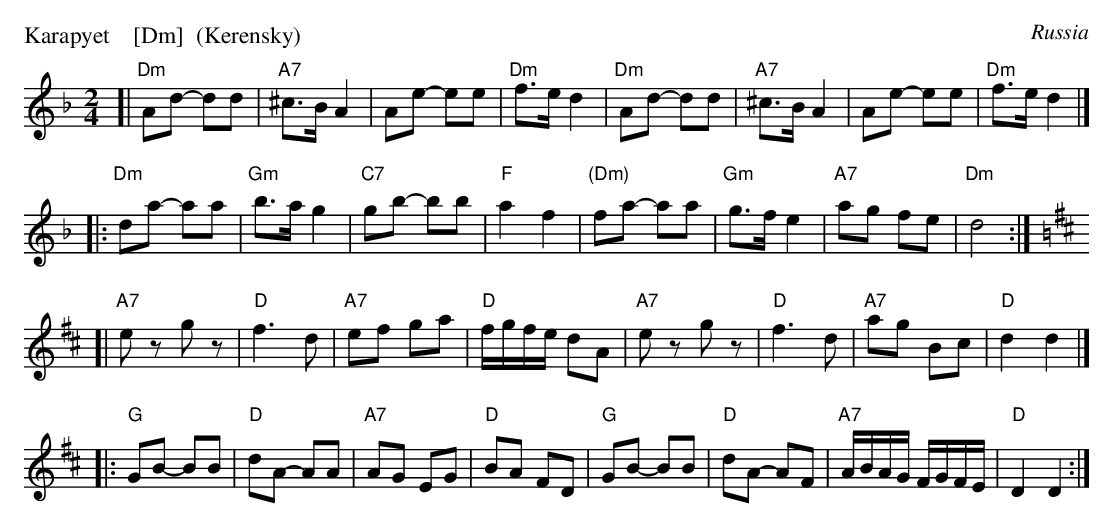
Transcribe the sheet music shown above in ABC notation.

X:1
P: Karapyet    [Dm]  (Kerensky)
O: Russia
M: 2/4
L: 1/8
K: Dm
[| "Dm"Ad- dd | "A7"^c>B A2 | Ae- ee | "Dm"f>e d2 \
| "Dm"Ad- dd | "A7"^c>B A2 | Ae- ee | "Dm"f>e d2 |]
|: "Dm"da- aa | "Gm"b>a g2 | "C7"gb- bb | "F"a2 f2 \
| "(Dm)"fa- aa | "Gm"g>f e2 | "A7"ag fe | "Dm"d4 :|
K: D
[| "A7"ez gz | "D"f3 d | "A7"ef ga | "D"f/g/f/e/ dA \
| "A7"ez gz | "D"f3 d | "A7"ag Bc | "D"d2 d2 |]
|: "G"GB- BB | "D"dA- AA | "A7"AG EG | "D"BA FD \
| "G"GB- BB | "D"dA- AF | "A7"A/B/A/G/ F/G/F/E/ | "D"D2 D2 :|
